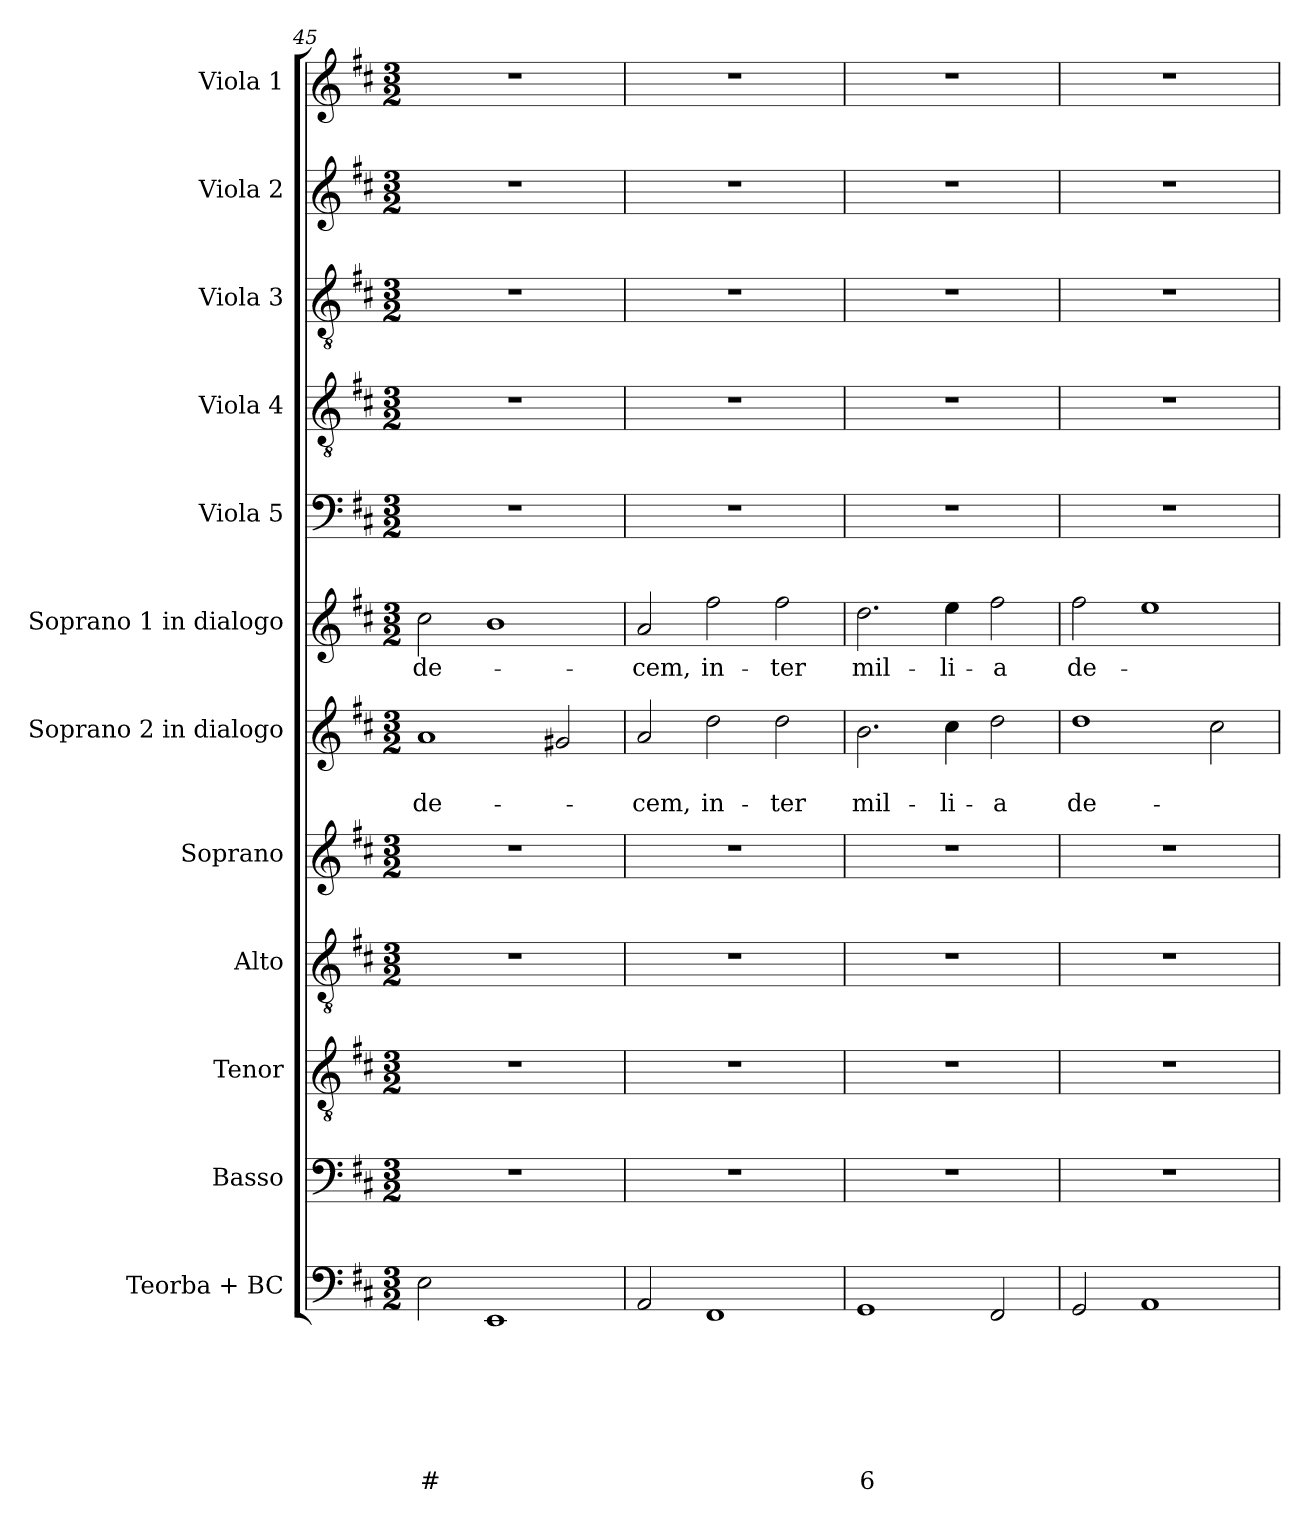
**kern	**text	**text	**text	**text	**text	**text	**text	**kern	**kern	**kern	**kern	**kern	**text	**text	**kern	**text	**kern	**kern	**kern	**kern	**kern
*part12	*part12	*part12	*part12	*part12	*part12	*part12	*part12	*part11	*part10	*part9	*part8	*part7	*part7	*part7	*part6	*part6	*part5	*part4	*part3	*part2	*part1
*staff12	*staff12	*staff12	*staff12	*staff12	*staff12	*staff12	*staff12	*staff11	*staff10	*staff9	*staff8	*staff7	*staff7	*staff7	*staff6	*staff6	*staff5	*staff4	*staff3	*staff2	*staff1
*I"Teorba + BC	*	*	*	*	*	*	*	*I"Basso	*I"Tenor	*I"Alto	*I"Soprano	*I"Soprano 2 in dialogo	*	*	*I"Soprano 1 in dialogo	*	*I"Viola 5	*I"Viola 4	*I"Viola 3	*I"Viola 2	*I"Viola 1
*	*	*	*	*	*	*	*	*I'B	*I'T	*I'A	*I'S	*I'S2	*	*	*I'S1	*	*I'Vl5	*I'Vl4	*I'Vl3	*I'Vl2	*I'vl1
*clefF4	*	*	*	*	*	*	*	*clefF4	*clefGv2	*clefGv2	*clefG2	*clefG2	*	*	*clefG2	*	*clefF4	*clefGv2	*clefGv2	*clefG2	*clefG2
*k[f#c#]	*	*	*	*	*	*	*	*k[f#c#]	*k[f#c#]	*k[f#c#]	*k[f#c#]	*k[f#c#]	*	*	*k[f#c#]	*	*k[f#c#]	*k[f#c#]	*k[f#c#]	*k[f#c#]	*k[f#c#]
*D:	*	*	*	*	*	*	*	*D:	*D:	*D:	*D:	*D:	*	*	*D:	*	*D:	*D:	*D:	*D:	*D:
*M3/2	*	*	*	*	*	*	*	*M3/2	*M3/2	*M3/2	*M3/2	*M3/2	*	*	*M3/2	*	*M3/2	*M3/2	*M3/2	*M3/2	*M3/2
=45	=45	=45	=45	=45	=45	=45	=45	=45	=45	=45	=45	=45	=45	=45	=45	=45	=45	=45	=45	=45	=45
!	!	!	!	!	!	!	!LO:LY:b	!	!	!	!	!	!	!LO:LY:b	!	!LO:LY:b	!	!	!	!	!
2E\	.	.	.	.	.	.	#	1.r	1.r	1.r	1.r	1a	.	de-	2cc#\	de-	1.r	1.r	1.r	1.r	1.r
1EE	.	.	.	.	.	.	.	.	.	.	.	.	.	.	1b	.	.	.	.	.	.
.	.	.	.	.	.	.	.	.	.	.	.	2g#X/	.	.	.	.	.	.	.	.	.
=46	=46	=46	=46	=46	=46	=46	=46	=46	=46	=46	=46	=46	=46	=46	=46	=46	=46	=46	=46	=46	=46
!	!	!	!	!	!	!	!	!	!	!	!	!	!	!LO:LY:b	!	!LO:LY:b	!	!	!	!	!
2AA/	.	.	.	.	.	.	.	1.r	1.r	1.r	1.r	2a/	.	-cem,	2a/	-cem,	1.r	1.r	1.r	1.r	1.r
!	!	!	!	!	!	!	!	!	!	!	!	!	!	!LO:LY:b	!	!LO:LY:b	!	!	!	!	!
1FF#	.	.	.	.	.	.	.	.	.	.	.	2dd\	.	in-	2ff#\	in-	.	.	.	.	.
!	!	!	!	!	!	!	!	!	!	!	!	!	!	!LO:LY:b	!	!LO:LY:b	!	!	!	!	!
.	.	.	.	.	.	.	.	.	.	.	.	2dd\	.	-ter	2ff#\	-ter	.	.	.	.	.
=47	=47	=47	=47	=47	=47	=47	=47	=47	=47	=47	=47	=47	=47	=47	=47	=47	=47	=47	=47	=47	=47
!	!	!	!	!	!	!	!LO:LY:b	!	!	!	!	!	!	!LO:LY:b	!	!LO:LY:b	!	!	!	!	!
1GG	.	.	.	.	.	.	6	1.r	1.r	1.r	1.r	2.b\	.	mil-	2.dd\	mil-	1.r	1.r	1.r	1.r	1.r
!	!	!	!	!	!	!	!	!	!	!	!	!	!	!LO:LY:b	!	!LO:LY:b	!	!	!	!	!
.	.	.	.	.	.	.	.	.	.	.	.	4cc#\	.	-li-	4ee\	-li-	.	.	.	.	.
!	!	!	!	!	!	!	!	!	!	!	!	!	!	!LO:LY:b	!	!LO:LY:b	!	!	!	!	!
2FF#/	.	.	.	.	.	.	.	.	.	.	.	2dd\	.	-a	2ff#\	-a	.	.	.	.	.
=48	=48	=48	=48	=48	=48	=48	=48	=48	=48	=48	=48	=48	=48	=48	=48	=48	=48	=48	=48	=48	=48
!	!	!	!	!	!	!	!	!	!	!	!	!	!	!LO:LY:b	!	!LO:LY:b	!	!	!	!	!
2GG/	.	.	.	.	.	.	.	1.r	1.r	1.r	1.r	1dd	.	de-	2ff#\	de-	1.r	1.r	1.r	1.r	1.r
1AA	.	.	.	.	.	.	.	.	.	.	.	.	.	.	1ee	.	.	.	.	.	.
.	.	.	.	.	.	.	.	.	.	.	.	2cc#\	.	.	.	.	.	.	.	.	.
=	=	=	=	=	=	=	=	=	=	=	=	=	=	=	=	=	=	=	=	=	=
*-	*-	*-	*-	*-	*-	*-	*-	*-	*-	*-	*-	*-	*-	*-	*-	*-	*-	*-	*-	*-	*-
